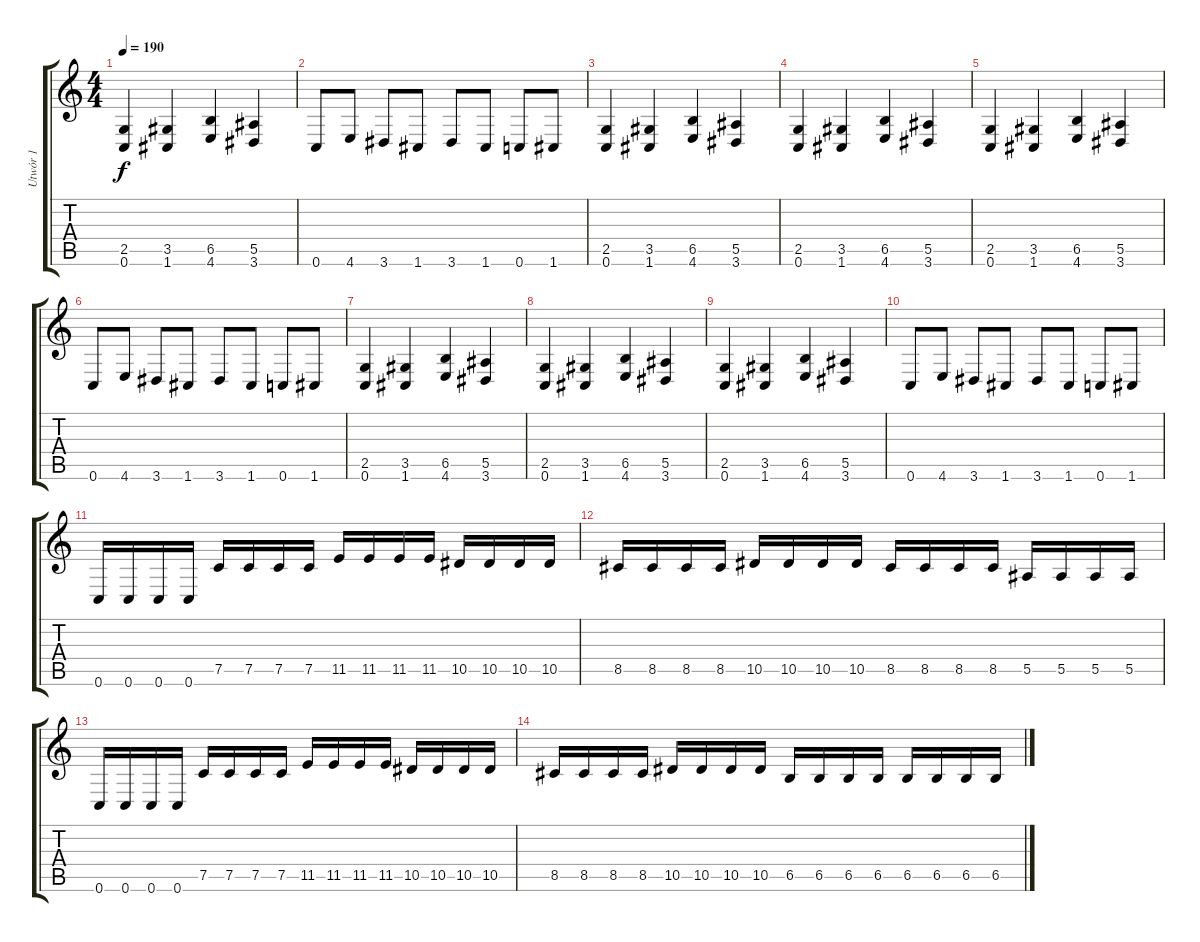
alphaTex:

\track ("Utwór 1" "Utwór 1") {instrument overdrivenguitar}
\staff {score tabs}
\tuning (C4 G3 Eb3 Bb2 F2 C2) {hide}
\ts (4 4)
\tempo 190
\clef g2
\ks c
(2.5 0.6).4{dy f} (3.5 1.6).4 (6.5 4.6).4 (5.5 3.6).4 |
0.6.8 4.6.8 3.6.8 1.6.8 3.6.8 1.6.8 0.6.8 1.6.8 |
(2.5 0.6).4 (3.5 1.6).4 (6.5 4.6).4 (5.5 3.6).4 |
(2.5 0.6).4 (3.5 1.6).4 (6.5 4.6).4 (5.5 3.6).4 |
(2.5 0.6).4 (3.5 1.6).4 (6.5 4.6).4 (5.5 3.6).4 |
0.6.8 4.6.8 3.6.8 1.6.8 3.6.8 1.6.8 0.6.8 1.6.8 |
(2.5 0.6).4 (3.5 1.6).4 (6.5 4.6).4 (5.5 3.6).4 |
(2.5 0.6).4 (3.5 1.6).4 (6.5 4.6).4 (5.5 3.6).4 |
(2.5 0.6).4 (3.5 1.6).4 (6.5 4.6).4 (5.5 3.6).4 |
0.6.8 4.6.8 3.6.8 1.6.8 3.6.8 1.6.8 0.6.8 1.6.8 |
0.6.16 0.6.16 0.6.16 0.6.16 7.5.16 7.5.16 7.5.16 7.5.16 11.5.16 11.5.16 11.5.16 11.5.16 10.5.16 10.5.16 10.5.16 10.5.16 |
8.5.16 8.5.16 8.5.16 8.5.16 10.5.16 10.5.16 10.5.16 10.5.16 8.5.16 8.5.16 8.5.16 8.5.16 5.5.16 5.5.16 5.5.16 5.5.16 |
0.6.16 0.6.16 0.6.16 0.6.16 7.5.16 7.5.16 7.5.16 7.5.16 11.5.16 11.5.16 11.5.16 11.5.16 10.5.16 10.5.16 10.5.16 10.5.16 |
8.5.16 8.5.16 8.5.16 8.5.16 10.5.16 10.5.16 10.5.16 10.5.16 6.5.16 6.5.16 6.5.16 6.5.16 6.5.16 6.5.16 6.5.16 6.5.16
